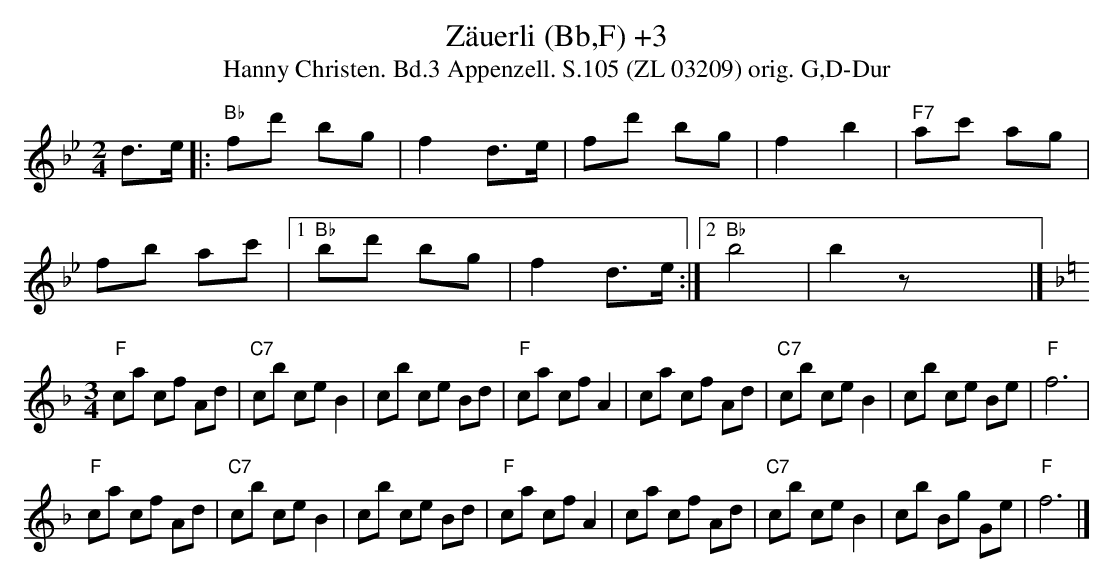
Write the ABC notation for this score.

X:1
T:Zäuerli (Bb,F) +3
T:Hanny Christen. Bd.3 Appenzell. S.105 (ZL 03209) orig. G,D-Dur
M:2/4
L:1/8
K:Bbmaj
d>e |: "Bb"fd' bg | f2 d>e | fd' bg | f2 b2 | "F7"ac' ag |
fb ac' |1 "Bb"bd' bg | f2 d>e:|2 "Bb"b4 | b2 z X|]
K:Fmaj
M:3/4
"F"ca cf Ad | "C7"cb ce B2 | cb ce Bd | "F"ca cf A2 | ca cf Ad | "C7"cb ce B2 | cb ce Be | "F"f6 |
"F"ca cf Ad | "C7"cb ce B2 | cb ce Bd | "F"ca cf A2 | ca cf Ad | "C7"cb ce B2 | cb Bg Ge | "F"f6 |]
